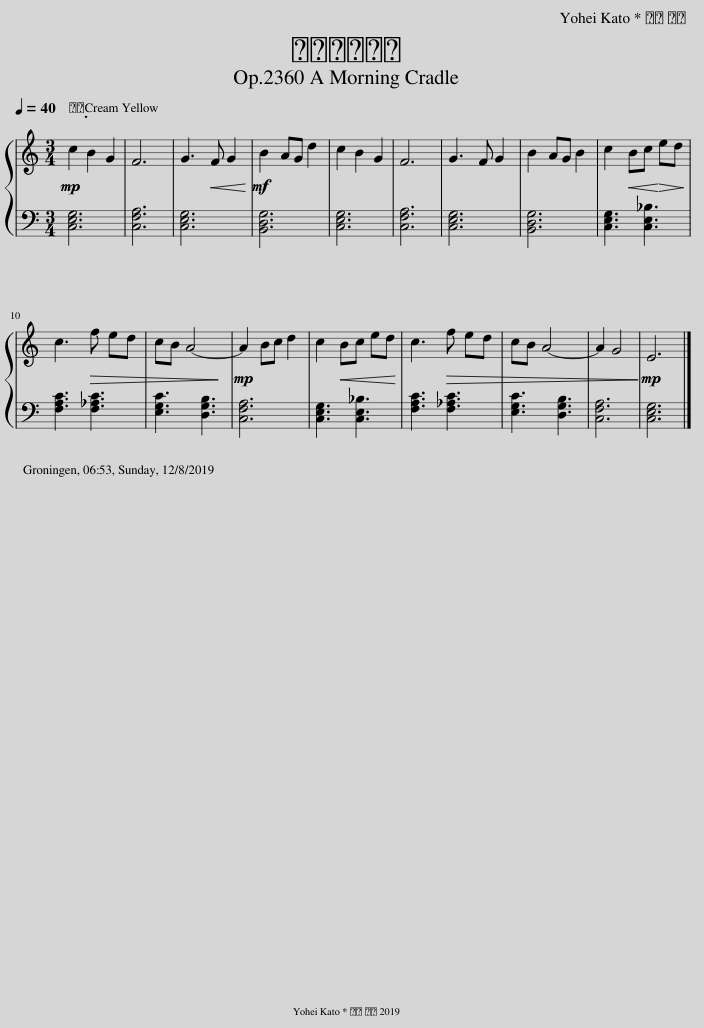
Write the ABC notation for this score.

X:1
%%score { 1 | 2 }
L:1/8
Q:1/4=40
M:3/4
I:linebreak $
K:C
V:1 treble
V:2 bass
V:1
!mp! c2 B2 G2 | F6 | G3!<(! F G2!<)! |!mf! B2 AG d2 | c2 B2 G2 | %5
 F6 | G3 F G2 | B2 AG B2 | c2!<(! Bc!>(! ed!<)!!>)! |$ c3!>(! f ed!>)! | %10
 cB A4- |!mp! A2 Bc d2 | c2!<(! Bc ed!<)! | c3!>(! f ed!>)! | cB A4- | %15
 A2 G4 |!mp! E6 |] %17
V:2
 [C,E,G,]6 | [C,F,A,]6 | [C,E,G,]6 | [B,,D,G,]6 | [C,E,G,]6 | %5
 [C,F,A,]6 | [C,E,G,]6 | [B,,D,G,]6 | [C,E,G,]3 [C,E,_B,]3 |$ [F,A,C]3 [F,_A,C]3 | %10
 [E,G,C]3 [D,G,B,]3 | [C,F,A,]6 | [C,E,G,]3 [C,E,_B,]3 | [F,A,C]3 [F,_A,C]3 | [E,G,C]3 [D,G,B,]3 | %15
 [C,F,A,]6 | [C,E,G,]6 |] %17
